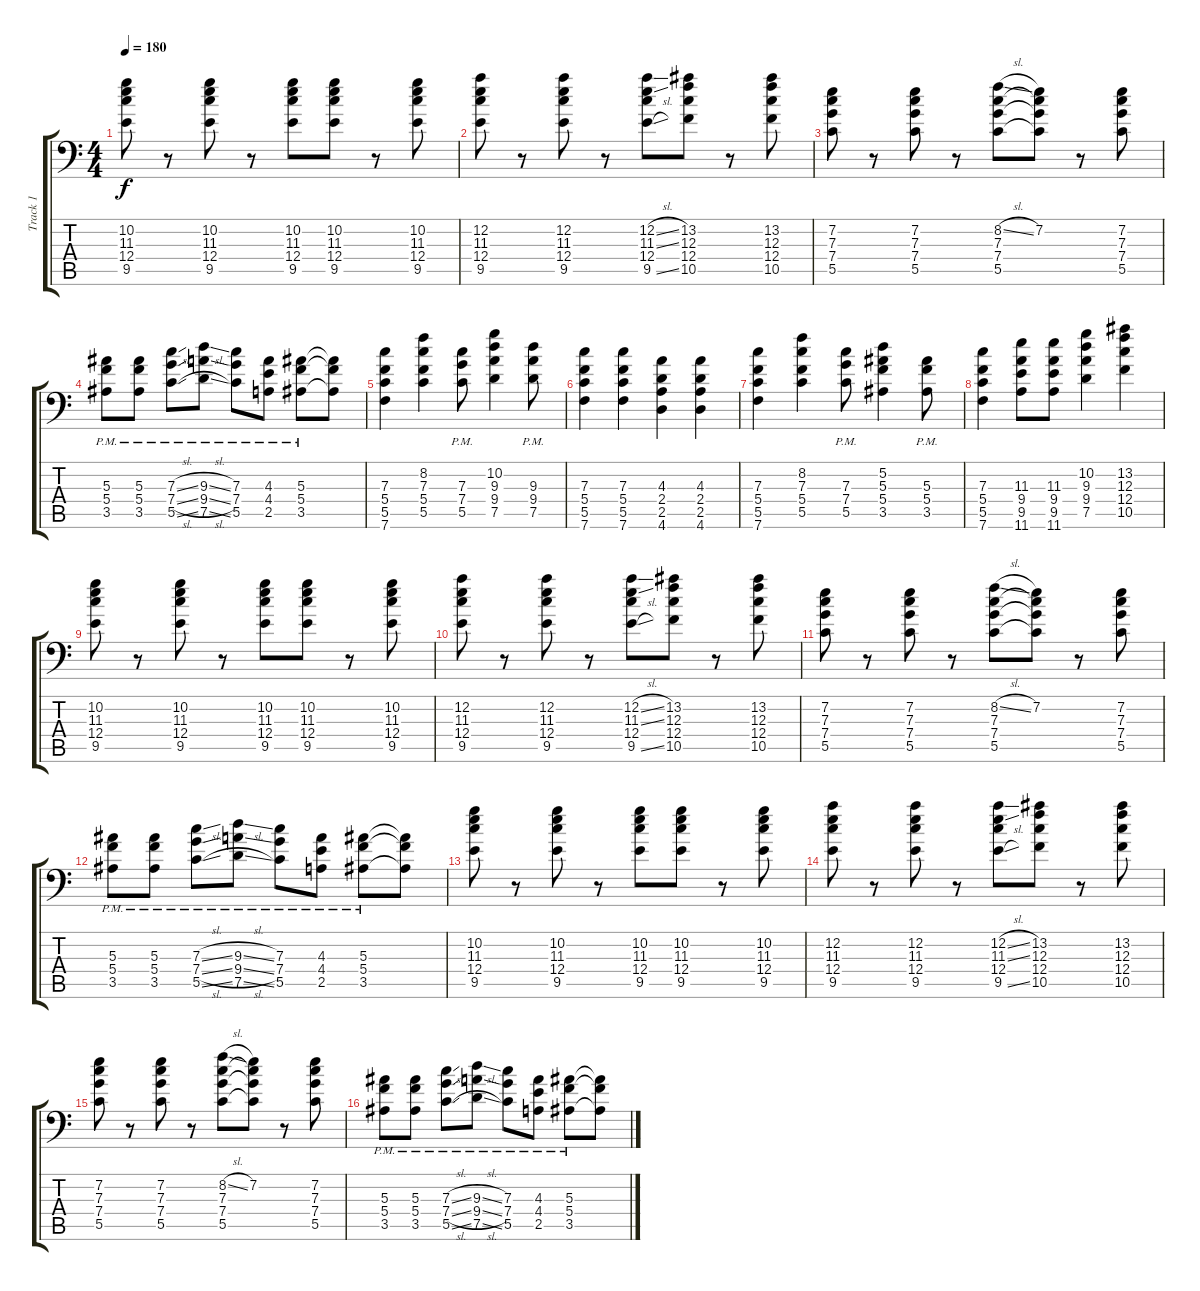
\track ("Track 1" "Track 1") {instrument overdrivenguitar}
\staff {score tabs}
\tuning (D4 A3 F3 C3 G2 Bb1) {hide}
\ts (4 4)
\tempo 180
\clef f4
\ks c
(10.2 11.3 12.4 9.5).8{dy f} r.8 (10.2 11.3 12.4 9.5).8 r.8 (10.2 11.3 12.4 9.5).8 (10.2 11.3 12.4 9.5).8 r.8 (10.2 11.3 12.4 9.5).8 |
(12.2 11.3 12.4 9.5).8 r.8 (12.2 11.3 12.4 9.5).8 r.8 (12.2{sl} 11.3{sl} 12.4 9.5{sl}).8 (13.2 12.3 12.4 10.5).8 r.8 (13.2 12.3 12.4 10.5).8 |
(7.2 7.3 7.4 5.5).8 r.8 (7.2 7.3 7.4 5.5).8 r.8 (8.2{sl} 7.3 7.4 5.5).8 (7.2 7.3{t} 7.4{t} 5.5{t}).8 r.8 (7.2 7.3 7.4 5.5).8 |
(5.3{pm} 5.4{pm} 3.5{pm}).8 (5.3{pm} 5.4{pm} 3.5{pm}).8 (7.3{sl pm} 7.4{sl pm} 5.5{sl pm}).8 (9.3{sl pm} 9.4{sl pm} 7.5{sl pm}).8 (7.3{pm} 7.4{pm} 5.5{pm}).8 (4.3{pm} 4.4{pm} 2.5{pm}).8 (5.3{pm} 5.4{pm} 3.5{pm}).8 (5.3{t} 5.4{t} 3.5{t}).8 |
(7.3 5.4 5.5 7.6).4 (8.2 7.3 5.4 5.5).4 (7.3{pm} 7.4{pm} 5.5{pm}).8 (10.2 9.3 9.4 7.5).4 (9.3{pm} 9.4{pm} 7.5{pm}).8 |
(7.3 5.4 5.5 7.6).4 (7.3 5.4 5.5 7.6).4 (4.3 2.4 2.5 4.6).4 (4.3 2.4 2.5 4.6).4 |
(7.3 5.4 5.5 7.6).4 (8.2 7.3 5.4 5.5).4 (7.3{pm} 7.4{pm} 5.5{pm}).8 (5.2 5.3 5.4 3.5).4 (5.3{pm} 5.4{pm} 3.5{pm}).8 |
(7.3 5.4 5.5 7.6).4 (11.3 9.4 9.5 11.6).8 (11.3 9.4 9.5 11.6).8 (10.2 9.3 9.4 7.5).4 (13.2 12.3 12.4 10.5).4 |
(10.2 11.3 12.4 9.5).8 r.8 (10.2 11.3 12.4 9.5).8 r.8 (10.2 11.3 12.4 9.5).8 (10.2 11.3 12.4 9.5).8 r.8 (10.2 11.3 12.4 9.5).8 |
(12.2 11.3 12.4 9.5).8 r.8 (12.2 11.3 12.4 9.5).8 r.8 (12.2{sl} 11.3{sl} 12.4 9.5{sl}).8 (13.2 12.3 12.4 10.5).8 r.8 (13.2 12.3 12.4 10.5).8 |
(7.2 7.3 7.4 5.5).8 r.8 (7.2 7.3 7.4 5.5).8 r.8 (8.2{sl} 7.3 7.4 5.5).8 (7.2 7.3{t} 7.4{t} 5.5{t}).8 r.8 (7.2 7.3 7.4 5.5).8 |
(5.3{pm} 5.4{pm} 3.5{pm}).8 (5.3{pm} 5.4{pm} 3.5{pm}).8 (7.3{sl pm} 7.4{sl pm} 5.5{sl pm}).8 (9.3{sl pm} 9.4{sl pm} 7.5{sl pm}).8 (7.3{pm} 7.4{pm} 5.5{pm}).8 (4.3{pm} 4.4{pm} 2.5{pm}).8 (5.3{pm} 5.4{pm} 3.5{pm}).8 (5.3{t} 5.4{t} 3.5{t}).8 |
(10.2 11.3 12.4 9.5).8 r.8 (10.2 11.3 12.4 9.5).8 r.8 (10.2 11.3 12.4 9.5).8 (10.2 11.3 12.4 9.5).8 r.8 (10.2 11.3 12.4 9.5).8 |
(12.2 11.3 12.4 9.5).8 r.8 (12.2 11.3 12.4 9.5).8 r.8 (12.2{sl} 11.3{sl} 12.4 9.5{sl}).8 (13.2 12.3 12.4 10.5).8 r.8 (13.2 12.3 12.4 10.5).8 |
(7.2 7.3 7.4 5.5).8 r.8 (7.2 7.3 7.4 5.5).8 r.8 (8.2{sl} 7.3 7.4 5.5).8 (7.2 7.3{t} 7.4{t} 5.5{t}).8 r.8 (7.2 7.3 7.4 5.5).8 |
(5.3{pm} 5.4{pm} 3.5{pm}).8 (5.3{pm} 5.4{pm} 3.5{pm}).8 (7.3{sl pm} 7.4{sl pm} 5.5{sl pm}).8 (9.3{sl pm} 9.4{sl pm} 7.5{sl pm}).8 (7.3{pm} 7.4{pm} 5.5{pm}).8 (4.3{pm} 4.4{pm} 2.5{pm}).8 (5.3{pm} 5.4{pm} 3.5{pm}).8 (5.3{t} 5.4{t} 3.5{t}).8
